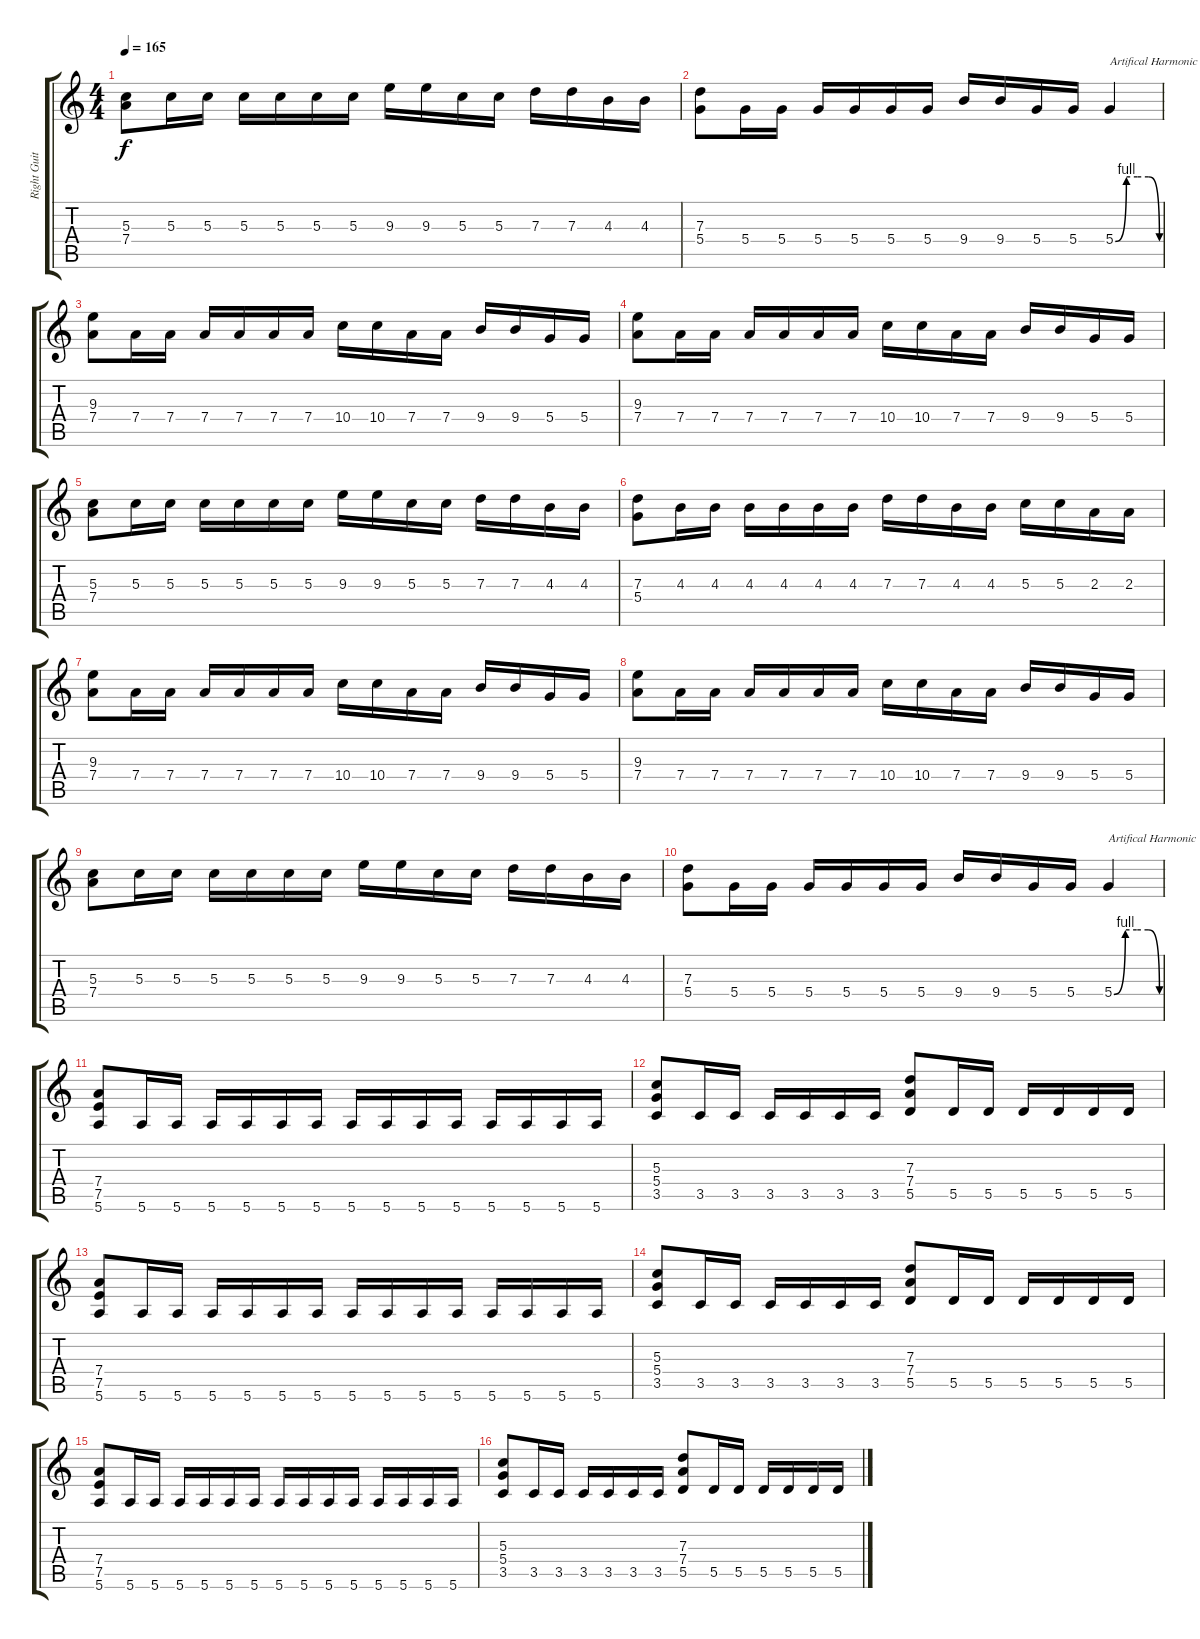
\track ("Right Guitar" "Right Guit") {instrument distortionguitar}
\staff {score tabs}
\tuning (E4 B3 G3 D3 A2 E2) {hide}
\ts (4 4)
\tempo 165
\clef g2
\ks c
(5.3 7.4).8{dy f} 5.3.16 5.3.16 5.3.16 5.3.16 5.3.16 5.3.16 9.3.16 9.3.16 5.3.16 5.3.16 7.3.16 7.3.16 4.3.16 4.3.16 |
(7.3 5.4).8 5.4.16 5.4.16 5.4.16 5.4.16 5.4.16 5.4.16 9.4.16 9.4.16 5.4.16 5.4.16 5.4{be (custom 0 0 15 4 30 4 45 4 60 0)}.4{txt "Artifical Harmonic" instrument guitarharmonics} |
(9.3 7.4).8{instrument distortionguitar} 7.4.16 7.4.16 7.4.16 7.4.16 7.4.16 7.4.16 10.4.16 10.4.16 7.4.16 7.4.16 9.4.16 9.4.16 5.4.16 5.4.16 |
(9.3 7.4).8 7.4.16 7.4.16 7.4.16 7.4.16 7.4.16 7.4.16 10.4.16 10.4.16 7.4.16 7.4.16 9.4.16 9.4.16 5.4.16 5.4.16 |
(5.3 7.4).8 5.3.16 5.3.16 5.3.16 5.3.16 5.3.16 5.3.16 9.3.16 9.3.16 5.3.16 5.3.16 7.3.16 7.3.16 4.3.16 4.3.16 |
(7.3 5.4).8 4.3.16 4.3.16 4.3.16 4.3.16 4.3.16 4.3.16 7.3.16 7.3.16 4.3.16 4.3.16 5.3.16 5.3.16 2.3.16 2.3.16 |
(9.3 7.4).8 7.4.16 7.4.16 7.4.16 7.4.16 7.4.16 7.4.16 10.4.16 10.4.16 7.4.16 7.4.16 9.4.16 9.4.16 5.4.16 5.4.16 |
(9.3 7.4).8 7.4.16 7.4.16 7.4.16 7.4.16 7.4.16 7.4.16 10.4.16 10.4.16 7.4.16 7.4.16 9.4.16 9.4.16 5.4.16 5.4.16 |
(5.3 7.4).8 5.3.16 5.3.16 5.3.16 5.3.16 5.3.16 5.3.16 9.3.16 9.3.16 5.3.16 5.3.16 7.3.16 7.3.16 4.3.16 4.3.16 |
(7.3 5.4).8 5.4.16 5.4.16 5.4.16 5.4.16 5.4.16 5.4.16 9.4.16 9.4.16 5.4.16 5.4.16 5.4{be (custom 0 0 15 4 30 4 45 4 60 0)}.4{txt "Artifical Harmonic" instrument guitarharmonics} |
(7.4 7.5 5.6).8{instrument distortionguitar} 5.6.16 5.6.16 5.6.16 5.6.16 5.6.16 5.6.16 5.6.16 5.6.16 5.6.16 5.6.16 5.6.16 5.6.16 5.6.16 5.6.16 |
(5.3 5.4 3.5).8 3.5.16 3.5.16 3.5.16 3.5.16 3.5.16 3.5.16 (7.3 7.4 5.5).8 5.5.16 5.5.16 5.5.16 5.5.16 5.5.16 5.5.16 |
(7.4 7.5 5.6).8 5.6.16 5.6.16 5.6.16 5.6.16 5.6.16 5.6.16 5.6.16 5.6.16 5.6.16 5.6.16 5.6.16 5.6.16 5.6.16 5.6.16 |
(5.3 5.4 3.5).8 3.5.16 3.5.16 3.5.16 3.5.16 3.5.16 3.5.16 (7.3 7.4 5.5).8 5.5.16 5.5.16 5.5.16 5.5.16 5.5.16 5.5.16 |
(7.4 7.5 5.6).8 5.6.16 5.6.16 5.6.16 5.6.16 5.6.16 5.6.16 5.6.16 5.6.16 5.6.16 5.6.16 5.6.16 5.6.16 5.6.16 5.6.16 |
(5.3 5.4 3.5).8 3.5.16 3.5.16 3.5.16 3.5.16 3.5.16 3.5.16 (7.3 7.4 5.5).8 5.5.16 5.5.16 5.5.16 5.5.16 5.5.16 5.5.16
